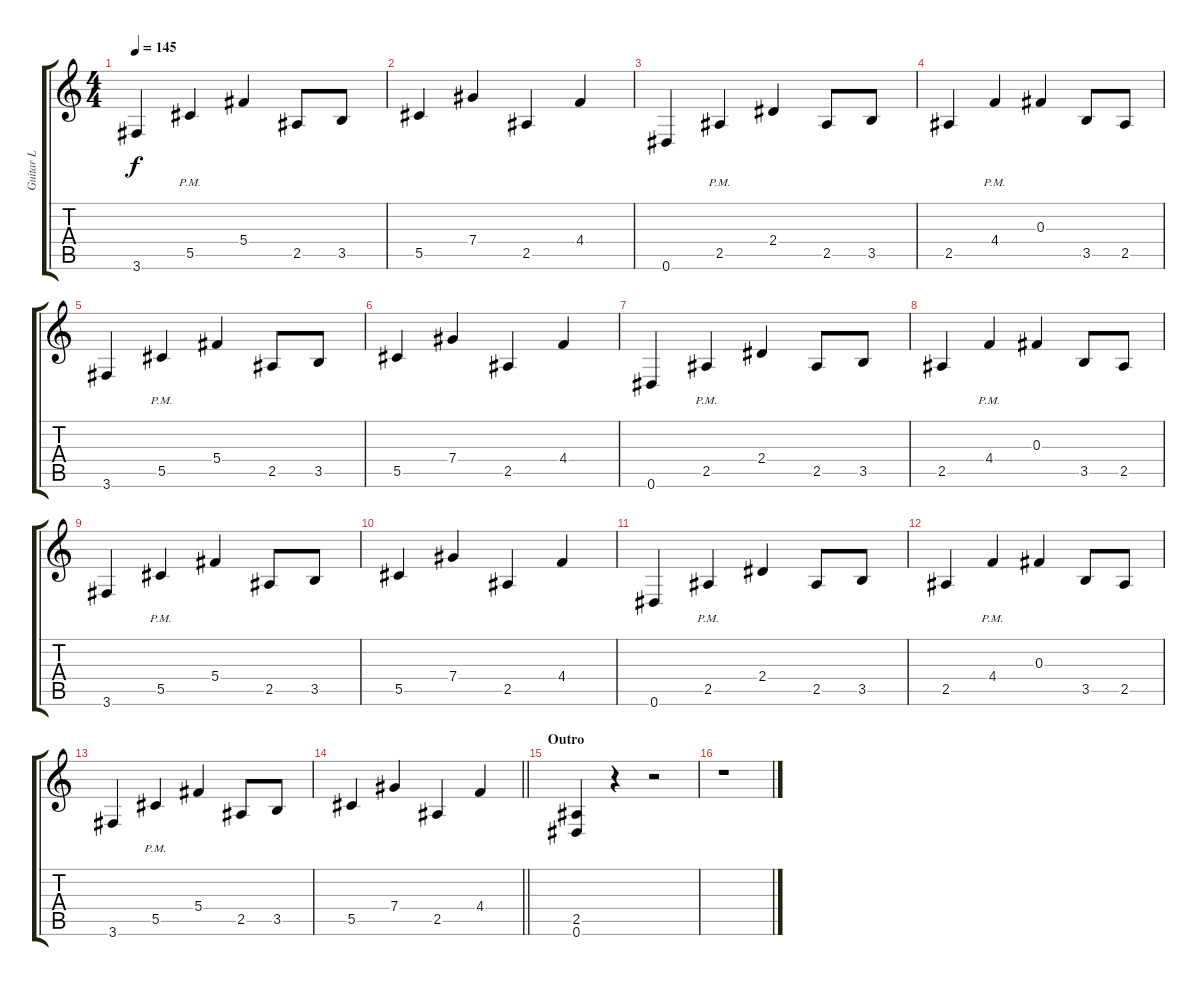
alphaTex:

\track ("Guitar L" "Guitar L") {instrument overdrivenguitar}
\staff {score tabs}
\tuning (Eb4 Bb3 Gb3 Db3 Ab2 Eb2) {hide}
\ts (4 4)
\tempo 145
\clef g2
\ks c
3.6.4{dy f} 5.5{pm}.4 5.4.4 2.5.8 3.5.8 |
5.5.4 7.4.4 2.5.4 4.4.4 |
0.6.4 2.5{pm}.4 2.4.4 2.5.8 3.5.8 |
2.5.4 4.4{pm}.4 0.3.4 3.5.8 2.5.8 |
3.6.4 5.5{pm}.4 5.4.4 2.5.8 3.5.8 |
5.5.4 7.4.4 2.5.4 4.4.4 |
0.6.4 2.5{pm}.4 2.4.4 2.5.8 3.5.8 |
2.5.4 4.4{pm}.4 0.3.4 3.5.8 2.5.8 |
3.6.4 5.5{pm}.4 5.4.4 2.5.8 3.5.8 |
5.5.4 7.4.4 2.5.4 4.4.4 |
0.6.4 2.5{pm}.4 2.4.4 2.5.8 3.5.8 |
2.5.4 4.4{pm}.4 0.3.4 3.5.8 2.5.8 |
3.6.4 5.5{pm}.4 5.4.4 2.5.8 3.5.8 |
\barLineRight lightlight
5.5.4 7.4.4 2.5.4 4.4.4 |
\section ("" "Outro")
(2.5 0.6).4 r.4 r.2 |
r.1
